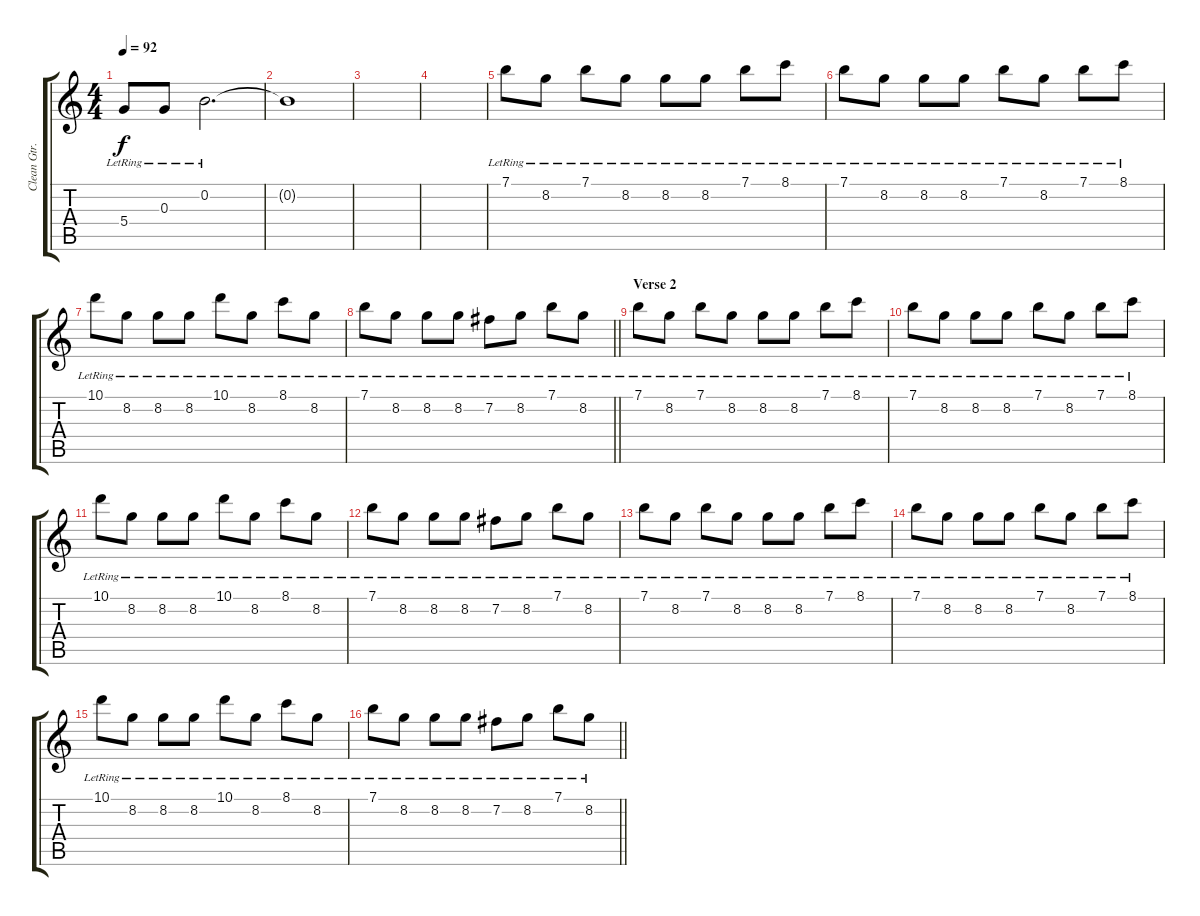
\track ("Clean Gtr. 1" "Clean Gtr.") {instrument electricguitarclean}
\staff {score tabs}
\tuning (E4 B3 G3 D3 A2 D2) {hide}
\ts (4 4)
\section ("" "")
\tempo 92
\clef g2
\ks c
5.4{lr}.8{dy f} 0.3{lr}.8 0.2{lr}.2{d} |
0.2{t}.1 |
|
|
7.1{lr}.8 8.2{lr}.8 7.1{lr}.8 8.2{lr}.8 8.2{lr}.8 8.2{lr}.8 7.1{lr}.8 8.1{lr}.8 |
7.1{lr}.8 8.2{lr}.8 8.2{lr}.8 8.2{lr}.8 7.1{lr}.8 8.2{lr}.8 7.1{lr}.8 8.1{lr}.8 |
10.1{lr}.8 8.2{lr}.8 8.2{lr}.8 8.2{lr}.8 10.1{lr}.8 8.2{lr}.8 8.1{lr}.8 8.2{lr}.8 |
\barLineRight lightlight
7.1{lr}.8 8.2{lr}.8 8.2{lr}.8 8.2{lr}.8 7.2{lr}.8 8.2{lr}.8 7.1{lr}.8 8.2{lr}.8 |
\section ("" "Verse 2")
7.1{lr}.8 8.2{lr}.8 7.1{lr}.8 8.2{lr}.8 8.2{lr}.8 8.2{lr}.8 7.1{lr}.8 8.1{lr}.8 |
7.1{lr}.8 8.2{lr}.8 8.2{lr}.8 8.2{lr}.8 7.1{lr}.8 8.2{lr}.8 7.1{lr}.8 8.1{lr}.8 |
10.1{lr}.8 8.2{lr}.8 8.2{lr}.8 8.2{lr}.8 10.1{lr}.8 8.2{lr}.8 8.1{lr}.8 8.2{lr}.8 |
7.1{lr}.8 8.2{lr}.8 8.2{lr}.8 8.2{lr}.8 7.2{lr}.8 8.2{lr}.8 7.1{lr}.8 8.2{lr}.8 |
7.1{lr}.8 8.2{lr}.8 7.1{lr}.8 8.2{lr}.8 8.2{lr}.8 8.2{lr}.8 7.1{lr}.8 8.1{lr}.8 |
7.1{lr}.8 8.2{lr}.8 8.2{lr}.8 8.2{lr}.8 7.1{lr}.8 8.2{lr}.8 7.1{lr}.8 8.1{lr}.8 |
10.1{lr}.8 8.2{lr}.8 8.2{lr}.8 8.2{lr}.8 10.1{lr}.8 8.2{lr}.8 8.1{lr}.8 8.2{lr}.8 |
\barLineRight lightlight
7.1{lr}.8 8.2{lr}.8 8.2{lr}.8 8.2{lr}.8 7.2{lr}.8 8.2{lr}.8 7.1{lr}.8 8.2{lr}.8
